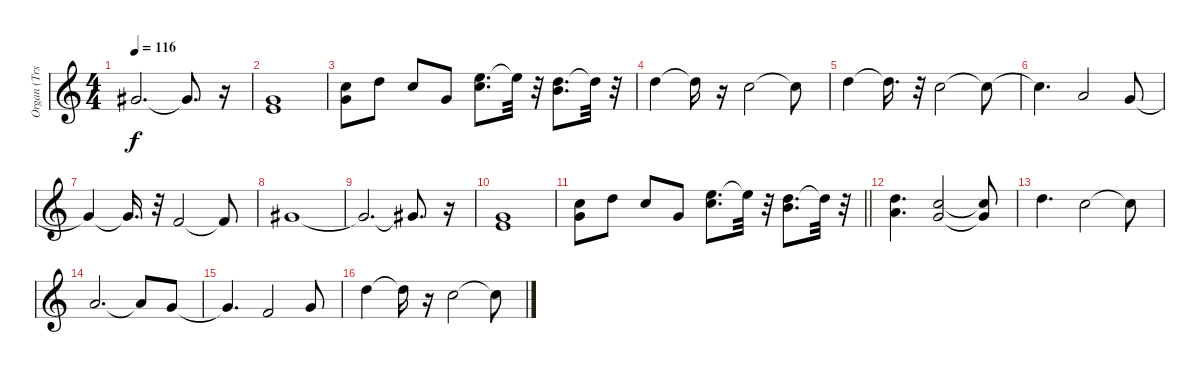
\track ("Organ (Trs. 1-2A/1-2B)" "Organ (Trs") {instrument rockorgan}
\staff {score}
\tuning (E4 B3 G3 D3 A2 E2) {hide}
\ts (4 4)
\tempo 116
\clef g2
\ks c
9.2{t}.2{d dy f} 9.2{t}.8{d} r.16 |
(0.1 8.2).1 |
(8.1 8.2).8 10.1.8 8.1.8 8.2.8 (12.1 13.2).8{d} 12.1{t}.32 r.32 (10.1 12.2).8{d} 10.1{t}.32 r.32 |
10.1.4 10.1{t}.16 r.16 8.1.2 8.1{t}.8 |
10.1.4 10.1{t}.16{d} r.32 8.1.2 8.1{t}.8 |
8.1{t}.4{d} 10.2.2 8.2.8 |
8.2{t}.4 8.2{t}.16{d} r.32 10.3.2 10.3{t}.8 |
9.2.1 |
9.2{t}.2{d} 9.2{t}.8{d} r.16 |
(0.1 8.2).1 |
\barLineRight lightlight
(8.1 8.2).8 10.1.8 8.1.8 8.2.8 (12.1 13.2).8{d} 12.1{t}.32 r.32 (10.1 12.2).8{d} 10.1{t}.32 r.32 |
(10.1 10.2).4{d} (8.1 8.2).2 (8.1{t} 8.2{t}).8 |
10.1.4{d} 8.1.2 8.1{t}.8 |
10.2.2{d} 10.2{t}.8 8.2.8 |
8.2{t}.4{d} 10.3.2 8.2.8 |
10.1.4 10.1{t}.16 r.16 8.1.2 8.1{t}.8
